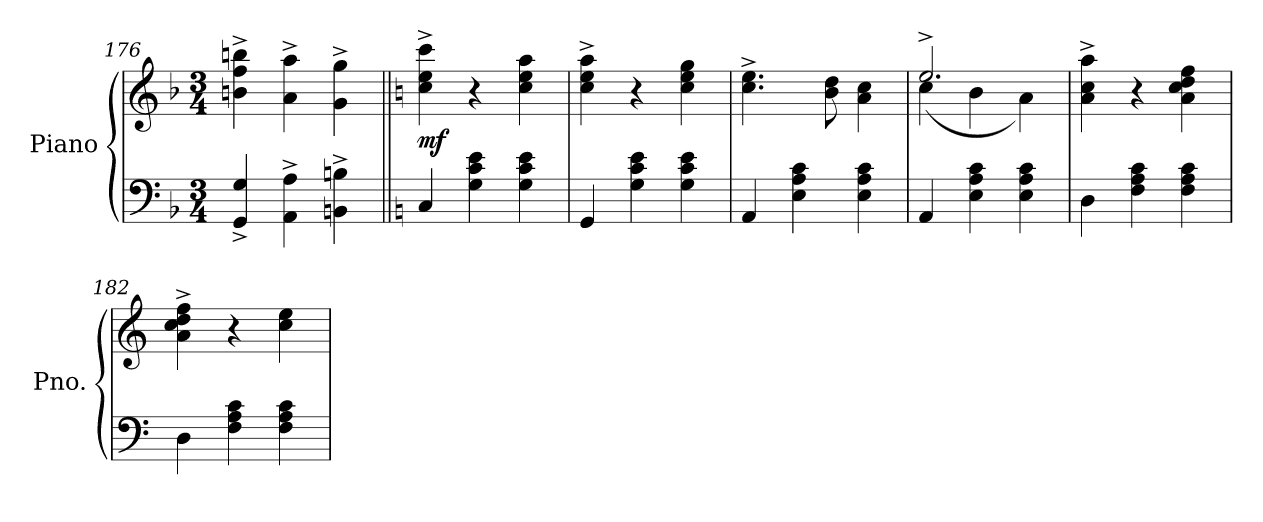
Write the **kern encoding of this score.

**kern	**kern	**dynam
*part1	*part1	*part1
*staff2	*staff1	*staff1/2
*I"Piano	*	*
*I'Pno.	*	*
*clefF4	*clefG2	*
*k[b-]	*k[b-]	*
*M3/4	*M3/4	*
=176	=176	=176
4GG/^ 4G/^	4bn\^ 4ff\^ 4bbn\^	.
4AA\^ 4A\^	4a\^ 4aa\^	.
4BBn\^ 4Bn\^	4g\^ 4gg\^	.
=177||	=177||	=177||
*k[]	*k[]	*
!	!	!LO:DY:b
4C/	4cc\^ 4ee\^ 4ccc\^	mf
4G\ 4c\ 4e\	4r	.
4G\ 4c\ 4e\	4cc\ 4ee\ 4aa\	.
=178	=178	=178
4GG/	4cc\^ 4ee\^ 4aa\^	.
4G\ 4c\ 4e\	4r	.
4G\ 4c\ 4e\	4cc\ 4ee\ 4gg\	.
=179	=179	=179
4AA/	4.cc\^ 4.ee\^	.
4E\ 4A\ 4c\	.	.
.	8b\ 8dd\	.
4E\ 4A\ 4c\	4a\ 4cc\	.
=180	=180	=180
*	*^	*
4AA/	2.ee^/	(<4cc\	.
4E\ 4A\ 4c\	.	4b\	.
4E\ 4A\ 4c\	.	4a\)	.
*	*v	*v	*
!!LO:PB:g=z
=181	=181	=181
4D\	4a\^ 4cc\^ 4aa\^	.
4F\ 4A\ 4c\	4r	.
4F\ 4A\ 4c\	4a\ 4cc\ 4dd\ 4ff\	.
=182	=182	=182
4D\	4a\^ 4cc\^ 4dd\^ 4ff\^	.
4F\ 4A\ 4c\	4r	.
4F\ 4A\ 4c\	4cc\ 4ee\	.
=	=	=
*-	*-	*-
